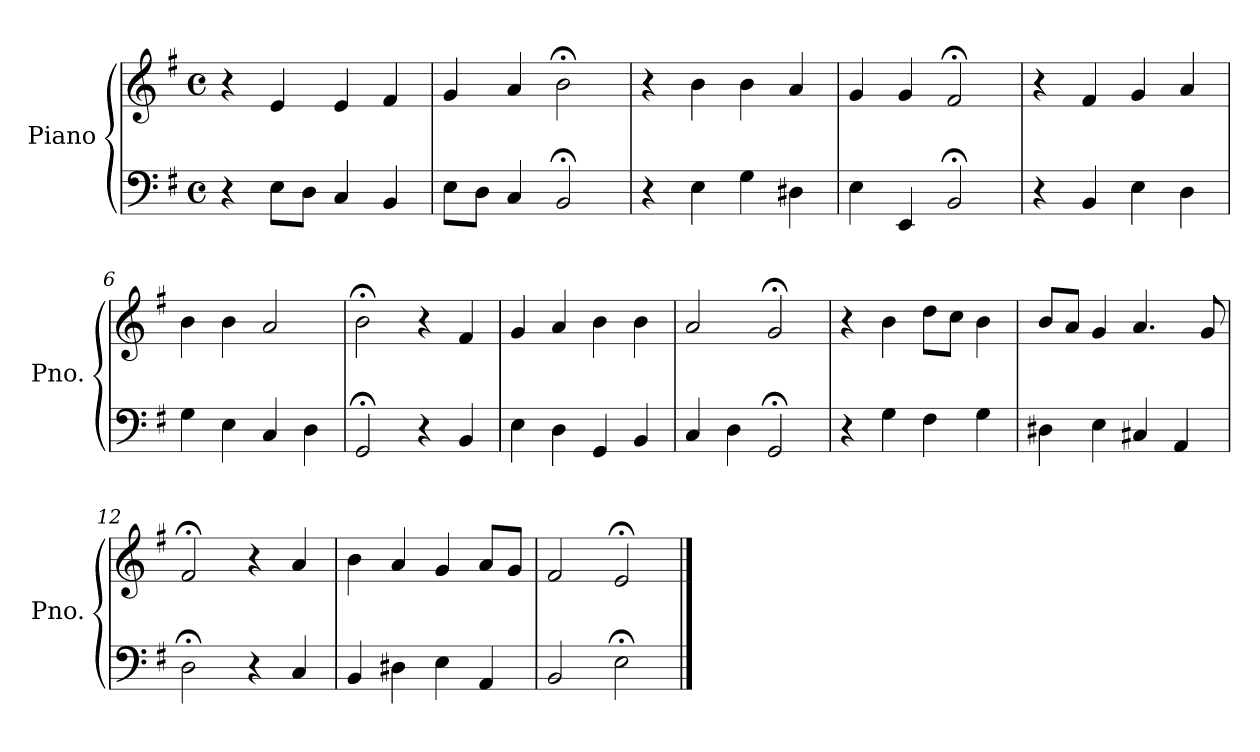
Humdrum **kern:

**kern	**kern
*part1	*part1
*staff2	*staff1
*I"Piano	*
*I'Pno.	*
*clefF4	*clefG2
*k[f#]	*k[f#]
*M4/4	*M4/4
*met(c)	*met(c)
=1	=1
4r	4r
8E\L	4e/
8D\J	.
4C/	4e/
4BB/	4f#/
=2	=2
8E\L	4g/
8D\J	.
4C/	4a/
2BB;</	2b;<\
=3	=3
4r	4r
4E\	4b\
4G\	4b\
4D#X\	4a/
=4	=4
4E\	4g/
4EE/	4g/
2BB;</	2f#;</
=5	=5
4r	4r
4BB/	4f#/
4E\	4g/
4D\	4a/
=6	=6
4G\	4b\
4E\	4b\
4C/	2a/
4D\	.
=7	=7
2GG;</	2b;<\
4r	4r
4BB/	4f#/
!!LO:LB:g=z
=8	=8
4E\	4g/
4D\	4a/
4GG/	4b\
4BB/	4b\
=9	=9
4C/	2a/
4D\	.
2GG;</	2g;</
=10	=10
4r	4r
4G\	4b\
4F#\	8dd\L
.	8cc\J
4G\	4b\
=11	=11
4D#X\	8b/L
.	8a/J
4E\	4g/
4C#X/	4.a/
4AA/	.
.	8g/
=12	=12
2D;<\	2f#;</
4r	4r
4C/	4a/
=13	=13
4BB/	4b\
4D#X\	4a/
4E\	4g/
4AA/	8a/L
.	8g/J
=14	=14
2BB/	2f#/
2E;<\	2e;</
==	==
*-	*-
